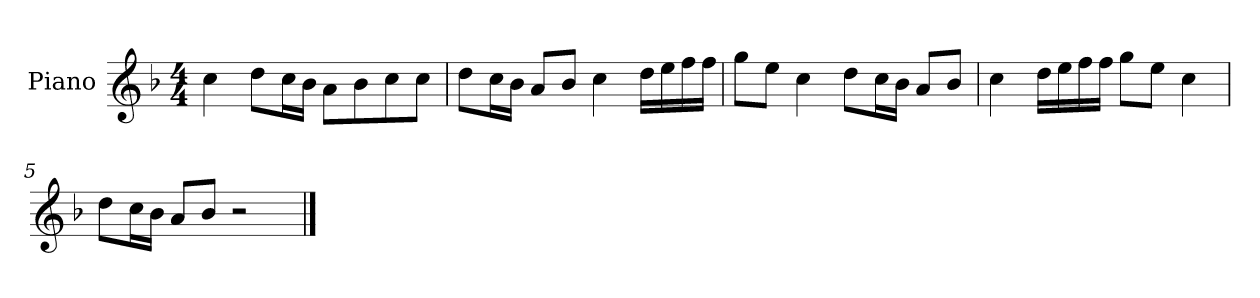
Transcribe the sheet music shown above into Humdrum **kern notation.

**kern
*part1
*staff1
*I"Piano
*I'P-no
*clefG2
*k[b-]
*M4/4
*MM90
=1
4cc\
8dd\L
16cc\L
16b-\JJ
8a\L
8b-\
8cc\
8cc\J
=2
8dd\L
16cc\L
16b-\JJ
8a/L
8b-/J
4cc\
16dd\LL
16ee\
16ff\
16ff\JJ
=3
8gg\L
8ee\J
4cc\
8dd\L
16cc\L
16b-\JJ
8a/L
8b-/J
=4
4cc\
16dd\LL
16ee\
16ff\
16ff\JJ
8gg\L
8ee\J
4cc\
=5
8dd\L
16cc\L
16b-\JJ
8a/L
8b-/J
2r
==
*-
